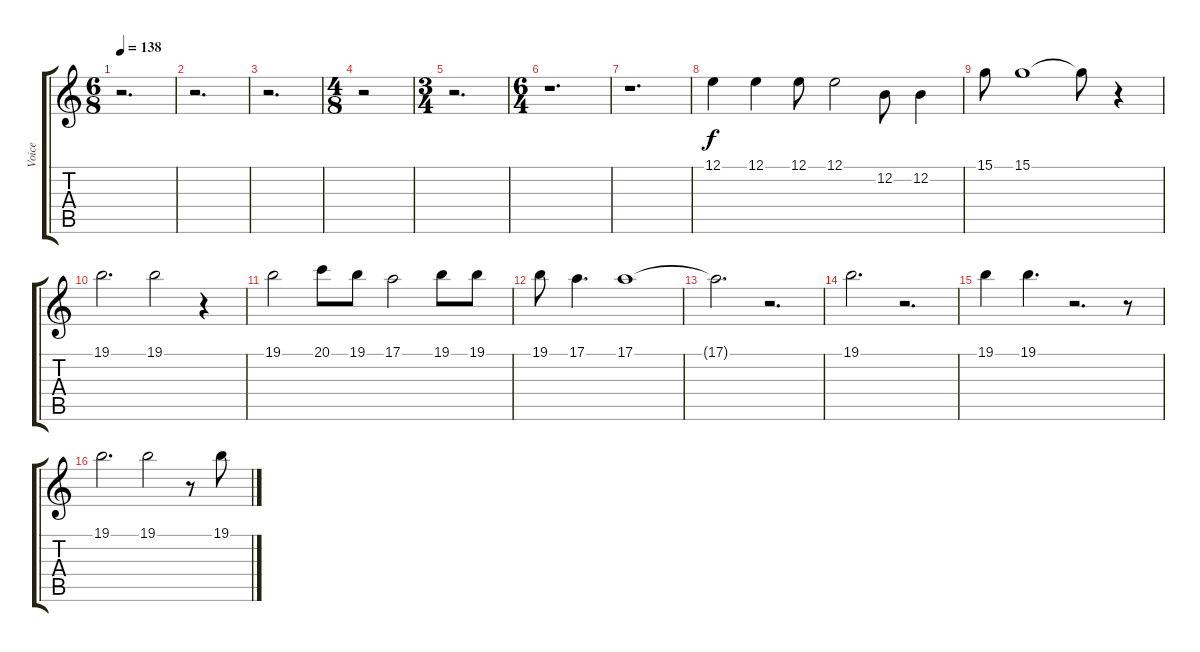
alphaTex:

\track ("Voice" "Voice") {instrument oboe}
\staff {score tabs}
\tuning (E4 B3 G3 D3 A2 E2) {hide}
\ts (6 8)
\tempo 138
\clef g2
\ks c
r.2{d dy f} |
r.2{d} |
r.2{d} |
\ts (4 8)
r.2 |
\ts (3 4)
r.2{d} |
\ts (6 4)
r.1{d} |
r.1{d} |
12.1.4 12.1.4 12.1.8 12.1.2 12.2.8 12.2.4 |
15.1.8 15.1.1 15.1{t}.8 r.4 |
19.1.2{d} 19.1.2 r.4 |
19.1.2 20.1.8 19.1.8 17.1.2 19.1.8 19.1.8 |
19.1.8 17.1.4{d} 17.1.1 |
17.1{t}.2{d} r.2{d} |
19.1.2{d} r.2{d} |
19.1.4 19.1.4{d} r.2{d} r.8 |
19.1.2{d} 19.1.2 r.8 19.1.8
